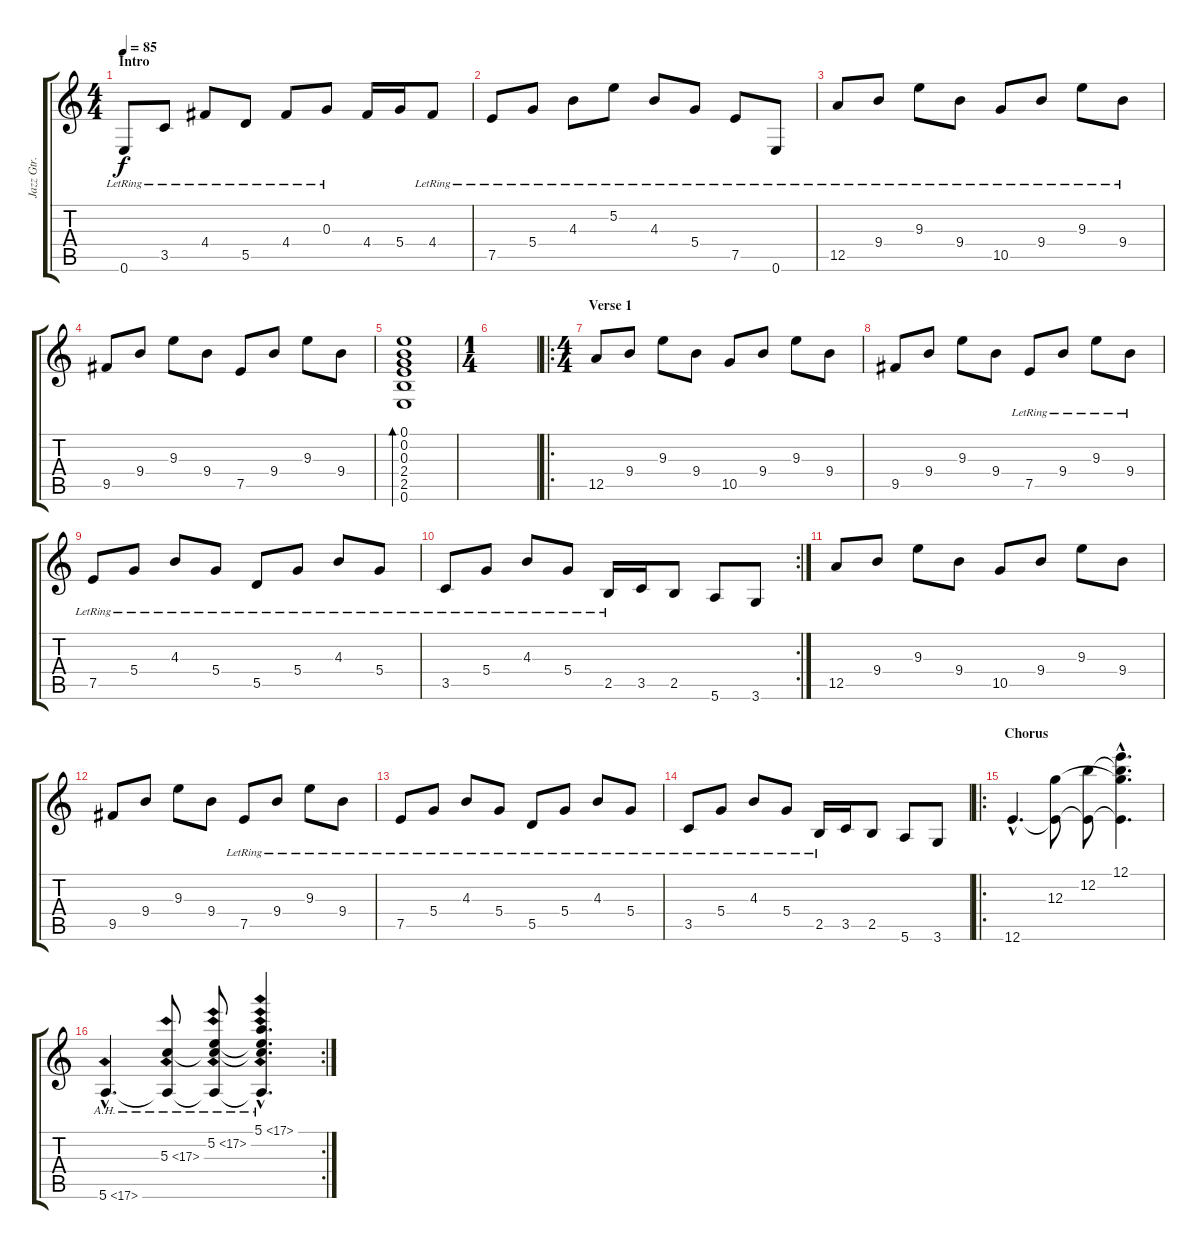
\track ("Jazz Gtr. (Acous. Double)" "Jazz Gtr. ") {instrument electricguitarjazz}
\staff {score tabs}
\tuning (E4 B3 G3 D3 A2 E2) {hide}
\ts (4 4)
\section ("" "Intro")
\tempo 85
\clef g2
\ks c
0.6{lr}.8{dy f instrument electricguitarjazz} 3.5{lr}.8 4.4{lr}.8 5.5{lr}.8 4.4{lr}.8 0.3{lr}.8 4.4.16 5.4.16 4.4{lr}.8 |
7.5{lr}.8 5.4{lr}.8 4.3{lr}.8 5.2{lr}.8 4.3{lr}.8 5.4{lr}.8 7.5{lr}.8 0.6{lr}.8 |
12.5{lr}.8 9.4{lr}.8 9.3{lr}.8 9.4{lr}.8 10.5{lr}.8 9.4{lr}.8 9.3{lr}.8 9.4{lr}.8 |
9.5.8 9.4.8 9.3.8 9.4.8 7.5.8 9.4.8 9.3.8 9.4.8 |
(0.1 0.2 0.3 2.4 2.5 0.6).1{bd 120} |
\ts (1 4)
|
\ro
\ts (4 4)
\section ("" "Verse 1")
12.5.8 9.4.8 9.3.8 9.4.8 10.5.8 9.4.8 9.3.8 9.4.8 |
9.5.8 9.4.8 9.3.8 9.4.8 7.5{lr}.8 9.4{lr}.8 9.3{lr}.8 9.4{lr}.8 |
7.5{lr}.8 5.4{lr}.8 4.3{lr}.8 5.4{lr}.8 5.5{lr}.8 5.4{lr}.8 4.3{lr}.8 5.4{lr}.8 |
\rc 2
3.5{lr}.8 5.4{lr}.8 4.3{lr}.8 5.4{lr}.8 2.5{lr}.16 3.5.16 2.5.8 5.6.8 3.6.8 |
12.5.8 9.4.8 9.3.8 9.4.8 10.5.8 9.4.8 9.3.8 9.4.8 |
9.5.8 9.4.8 9.3.8 9.4.8 7.5{lr}.8 9.4{lr}.8 9.3{lr}.8 9.4{lr}.8 |
7.5{lr}.8 5.4{lr}.8 4.3{lr}.8 5.4{lr}.8 5.5{lr}.8 5.4{lr}.8 4.3{lr}.8 5.4{lr}.8 |
3.5{lr}.8 5.4{lr}.8 4.3{lr}.8 5.4{lr}.8 2.5{lr}.16 3.5.16 2.5.8 5.6.8 3.6.8 |
\ro
\section ("" "Chorus")
12.6{hac}.4{d} (12.3 12.6{t}).8 (12.2 12.6{t}).8 (12.1{hac} 12.2{hac t} 12.3{hac t} 12.6{hac t}).4{d} |
\rc 2
5.6{ah 12 hac}.4{d} (5.3{ah 12} 5.6{ah 12 t}).8 (5.2{ah 12} 5.3{ah 12 t} 5.6{ah 12 t}).8 (5.1{ah 12 hac} 5.2{ah 12 hac t} 5.3{ah 12 hac t} 5.6{ah 12 hac t}).4{d}
